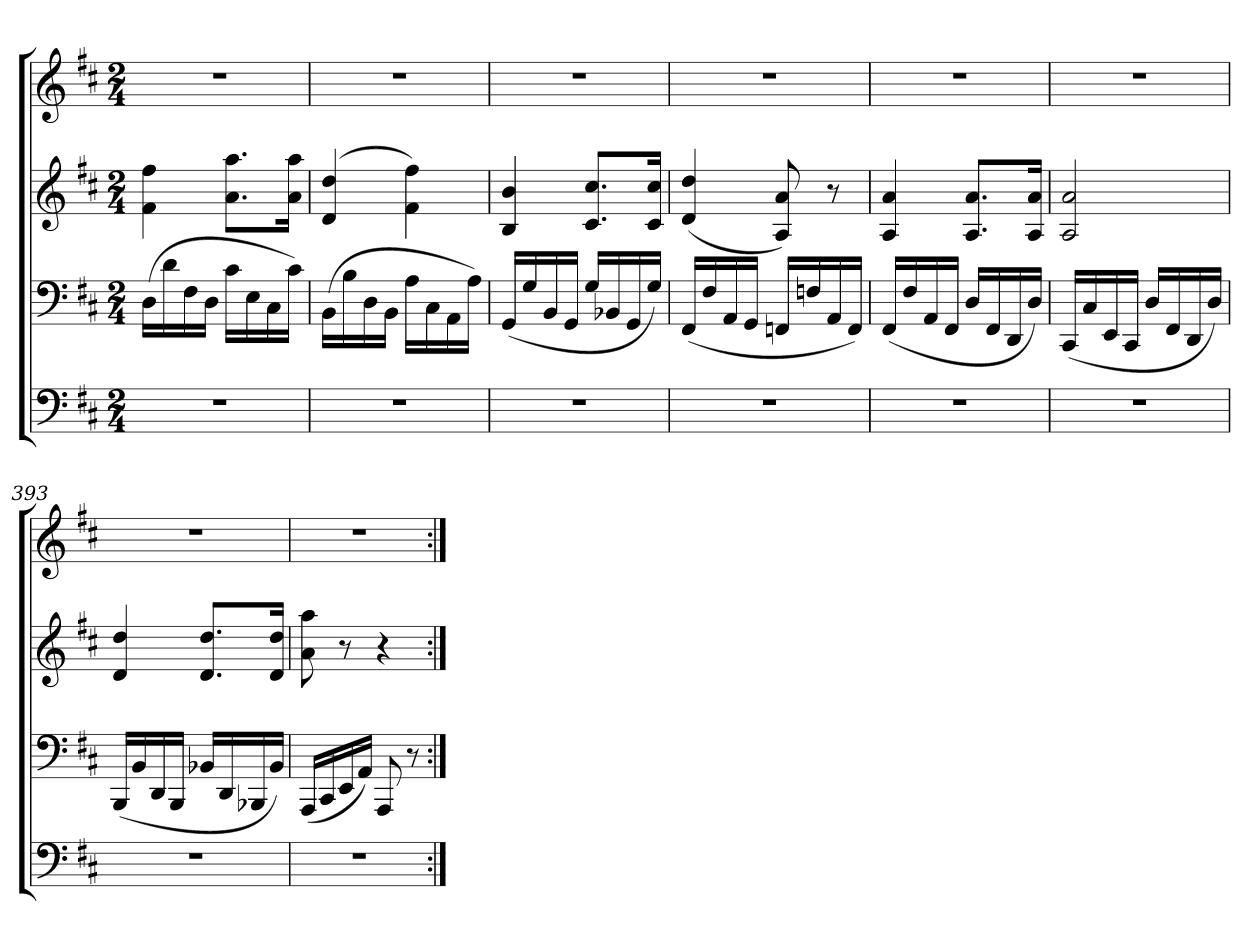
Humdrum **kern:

**kern	**kern	**kern	**kern
*part4	*part3	*part2	*part1
*staff4	*staff3	*staff2	*staff1
*clefF4	*clefF4	*clefG2	*clefG2
*k[f#c#]	*k[f#c#]	*k[f#c#]	*k[f#c#]
*D:	*D:	*D:	*D:
*M2/4	*M2/4	*M2/4	*M2/4
=	=	=	=
2r	(16DLL	4f# 4ff#	2r
.	16d	.	.
.	16F#	.	.
.	16DJJ	.	.
.	16c#LL	8.a 8.aaL	.
.	16E	.	.
.	16C#	.	.
.	16c#JJ)	16a 16aaJk	.
=388	=388	=388	=388
2r	(16BBLL	(4d 4dd	2r
.	16B	.	.
.	16D	.	.
.	16BBJJ	.	.
.	16ALL	4f# 4ff#)	.
.	16C#	.	.
.	16AA	.	.
.	16AJJ)	.	.
=389	=389	=389	=389
2r	(16GGLL	4B 4b	2r
.	16G	.	.
.	16BB	.	.
.	16GGJJ	.	.
.	16GLL	8.c# 8.cc#L	.
.	16BB-X	.	.
.	16GG	.	.
.	16GJJ)	16c# 16cc#Jk	.
=390	=390	=390	=390
2r	(16FF#LL	(4d 4dd	2r
.	16F#	.	.
.	16AA	.	.
.	16GGJJ	.	.
.	16FFnLL	8A 8a)	.
.	16Fn	.	.
.	16AA	8r	.
.	16FFJJ)	.	.
=391	=391	=391	=391
2r	(16FF#LL	4A 4a	2r
.	16F#	.	.
.	16AA	.	.
.	16FF#JJ	.	.
.	16DLL	8.A 8.aL	.
.	16FF#	.	.
.	16DD	.	.
.	16DJJ)	16A 16aJk	.
=392	=392	=392	=392
2r	(16CC#LL	2A 2a	2r
.	16C#	.	.
.	16EE	.	.
.	16CC#JJ	.	.
.	16DLL	.	.
.	16FF#	.	.
.	16DD	.	.
.	16DJJ)	.	.
=393	=393	=393	=393
2r	(16BBBLL	4d 4dd	2r
.	16BB	.	.
.	16DD	.	.
.	16BBBJJ	.	.
.	16BB-XLL	8.d 8.ddL	.
.	16DD	.	.
.	16BBB-X	.	.
.	16BB-JJ)	16d 16ddJk	.
=394	=394	=394	=394
2r	(16AAALL	8a 8aa	2r
.	16CC#	.	.
.	16EE	8r	.
.	16AAJJ)	.	.
.	8AAA	4r	.
.	8r	.	.
=:|!	=:|!	=:|!	=:|!
*-	*-	*-	*-
